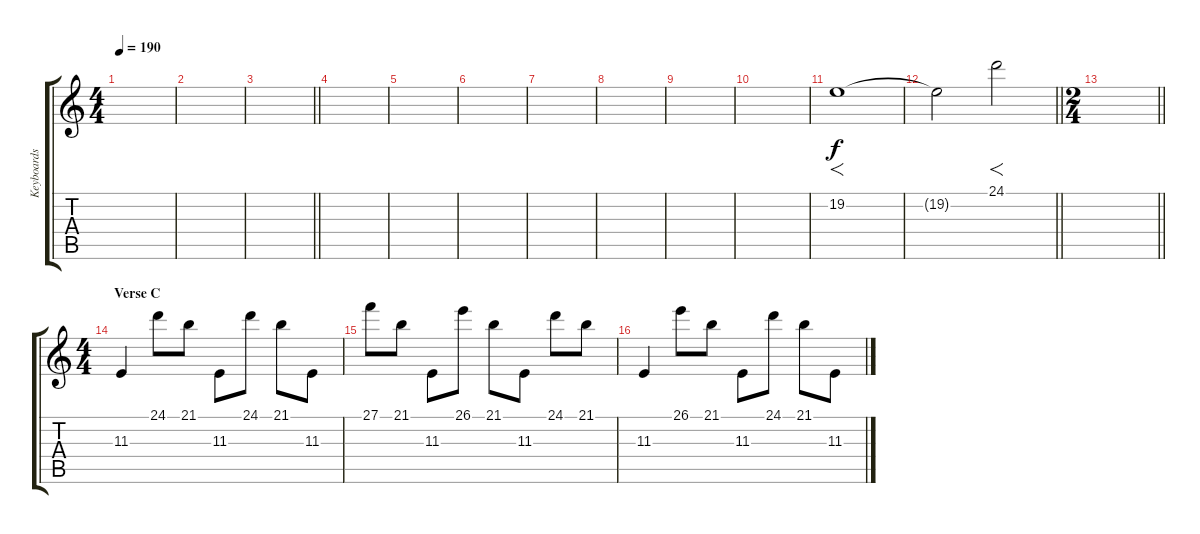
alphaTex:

\track ("Keyboards I" "Keyboards ") {instrument synthstrings1}
\staff {score tabs}
\tuning (D4 A3 F3 C3 G2 D2) {hide}
\ts (4 4)
\tempo 190
\clef g2
\ks c
|
|
\barLineRight lightlight
|
\section ("" "")
|
|
|
|
|
|
|
19.2.1{f} |
\barLineRight lightlight
19.2{t}.2 24.1.2{f} |
\ts (2 4)
\barLineRight lightlight
|
\ts (4 4)
\section ("" "Verse C")
11.3.4 24.1.8 21.1.8 11.3.8 24.1.8 21.1.8 11.3.8 |
27.1.8 21.1.8 11.3.8 26.1.8 21.1.8 11.3.8 24.1.8 21.1.8 |
11.3.4 26.1.8 21.1.8 11.3.8 24.1.8 21.1.8 11.3.8
